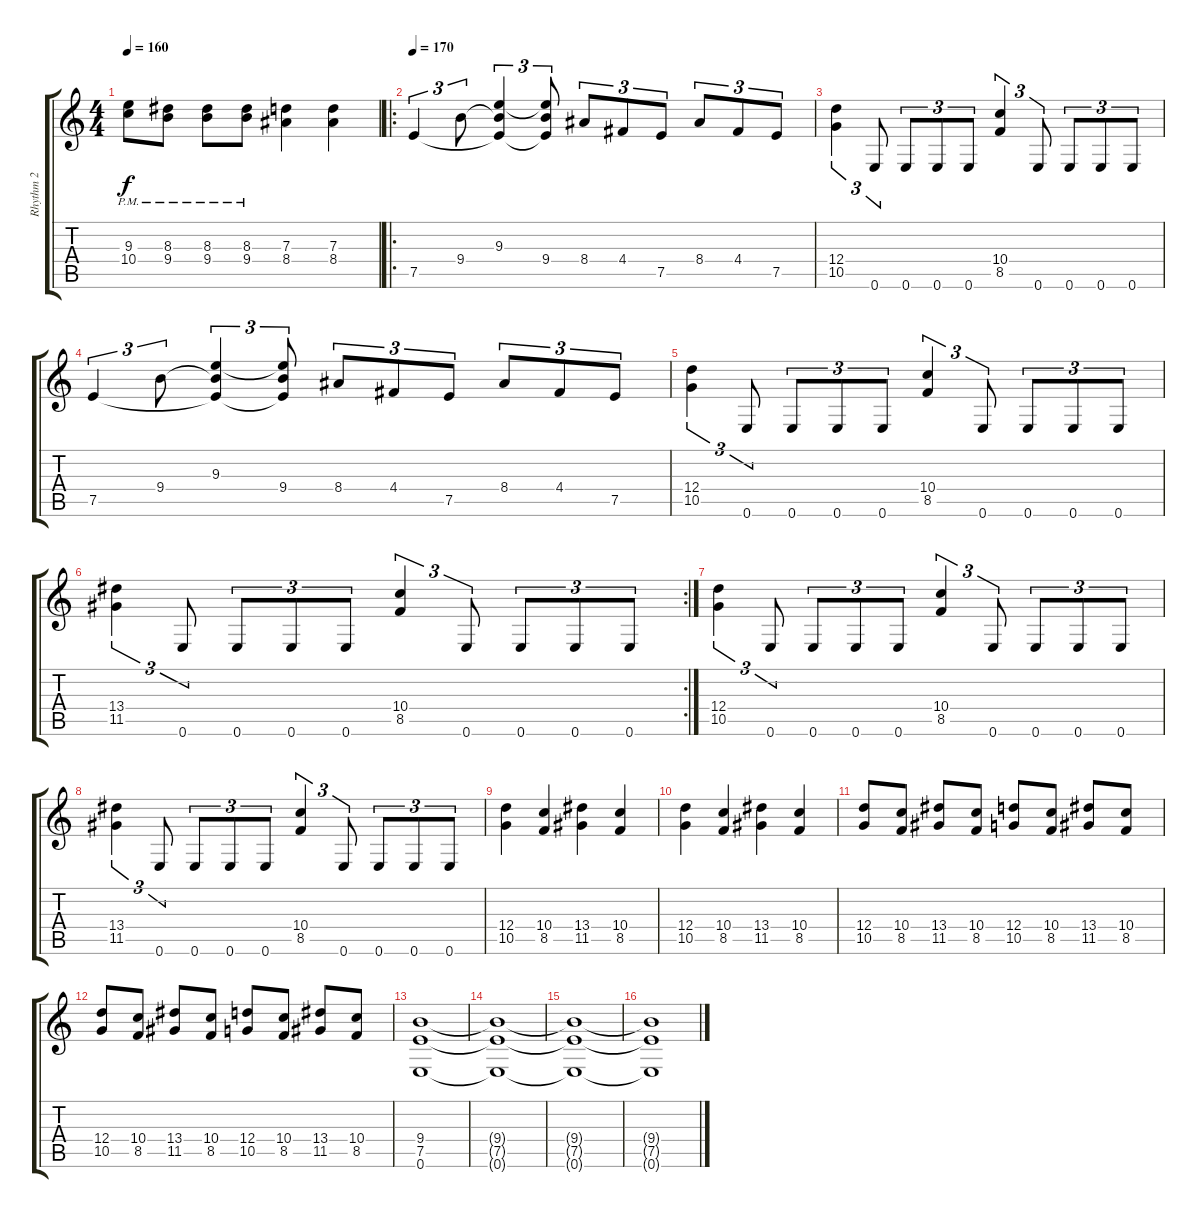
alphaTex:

\track ("Rhythm 2" "Rhythm 2") {instrument overdrivenguitar}
\staff {score tabs}
\tuning (E4 B3 G3 D3 A2 E2) {hide}
\ts (4 4)
\tempo 160
\clef g2
\ks c
(9.3{pm} 10.4{pm}).8{dy f} (8.3{pm} 9.4{pm}).8 (8.3{pm} 9.4{pm}).8 (8.3{pm} 9.4{pm}).8 (7.3 8.4).4 (7.3 8.4).4 |
\ro
\tempo 170
7.5.4{tu (3 2)} 9.4.8{tu (3 2)} (9.3 9.4{t} 7.5{t}).4{tu (3 2)} (9.3{t} 9.4 7.5{t}).8{tu (3 2)} 8.4.8{tu (3 2)} 4.4.8{tu (3 2)} 7.5.8{tu (3 2)} 8.4.8{tu (3 2)} 4.4.8{tu (3 2)} 7.5.8{tu (3 2)} |
(12.4 10.5).4{tu (3 2)} 0.6.8{tu (3 2)} 0.6.8{tu (3 2)} 0.6.8{tu (3 2)} 0.6.8{tu (3 2)} (10.4 8.5).4{tu (3 2)} 0.6.8{tu (3 2)} 0.6.8{tu (3 2)} 0.6.8{tu (3 2)} 0.6.8{tu (3 2)} |
7.5.4{tu (3 2)} 9.4.8{tu (3 2)} (9.3 9.4{t} 7.5{t}).4{tu (3 2)} (9.3{t} 9.4 7.5{t}).8{tu (3 2)} 8.4.8{tu (3 2)} 4.4.8{tu (3 2)} 7.5.8{tu (3 2)} 8.4.8{tu (3 2)} 4.4.8{tu (3 2)} 7.5.8{tu (3 2)} |
(12.4 10.5).4{tu (3 2)} 0.6.8{tu (3 2)} 0.6.8{tu (3 2)} 0.6.8{tu (3 2)} 0.6.8{tu (3 2)} (10.4 8.5).4{tu (3 2)} 0.6.8{tu (3 2)} 0.6.8{tu (3 2)} 0.6.8{tu (3 2)} 0.6.8{tu (3 2)} |
\rc 2
(13.4 11.5).4{tu (3 2)} 0.6.8{tu (3 2)} 0.6.8{tu (3 2)} 0.6.8{tu (3 2)} 0.6.8{tu (3 2)} (10.4 8.5).4{tu (3 2)} 0.6.8{tu (3 2)} 0.6.8{tu (3 2)} 0.6.8{tu (3 2)} 0.6.8{tu (3 2)} |
(12.4 10.5).4{tu (3 2)} 0.6.8{tu (3 2)} 0.6.8{tu (3 2)} 0.6.8{tu (3 2)} 0.6.8{tu (3 2)} (10.4 8.5).4{tu (3 2)} 0.6.8{tu (3 2)} 0.6.8{tu (3 2)} 0.6.8{tu (3 2)} 0.6.8{tu (3 2)} |
(13.4 11.5).4{tu (3 2)} 0.6.8{tu (3 2)} 0.6.8{tu (3 2)} 0.6.8{tu (3 2)} 0.6.8{tu (3 2)} (10.4 8.5).4{tu (3 2)} 0.6.8{tu (3 2)} 0.6.8{tu (3 2)} 0.6.8{tu (3 2)} 0.6.8{tu (3 2)} |
(12.4 10.5).4 (10.4 8.5).4 (13.4 11.5).4 (10.4 8.5).4 |
(12.4 10.5).4 (10.4 8.5).4 (13.4 11.5).4 (10.4 8.5).4 |
(12.4 10.5).8 (10.4 8.5).8 (13.4 11.5).8 (10.4 8.5).8 (12.4 10.5).8 (10.4 8.5).8 (13.4 11.5).8 (10.4 8.5).8 |
(12.4 10.5).8 (10.4 8.5).8 (13.4 11.5).8 (10.4 8.5).8 (12.4 10.5).8 (10.4 8.5).8 (13.4 11.5).8 (10.4 8.5).8 |
(9.4 7.5 0.6).1 |
(9.4{t} 7.5{t} 0.6{t}).1 |
(9.4{t} 7.5{t} 0.6{t}).1 |
(9.4{t} 7.5{t} 0.6{t}).1
